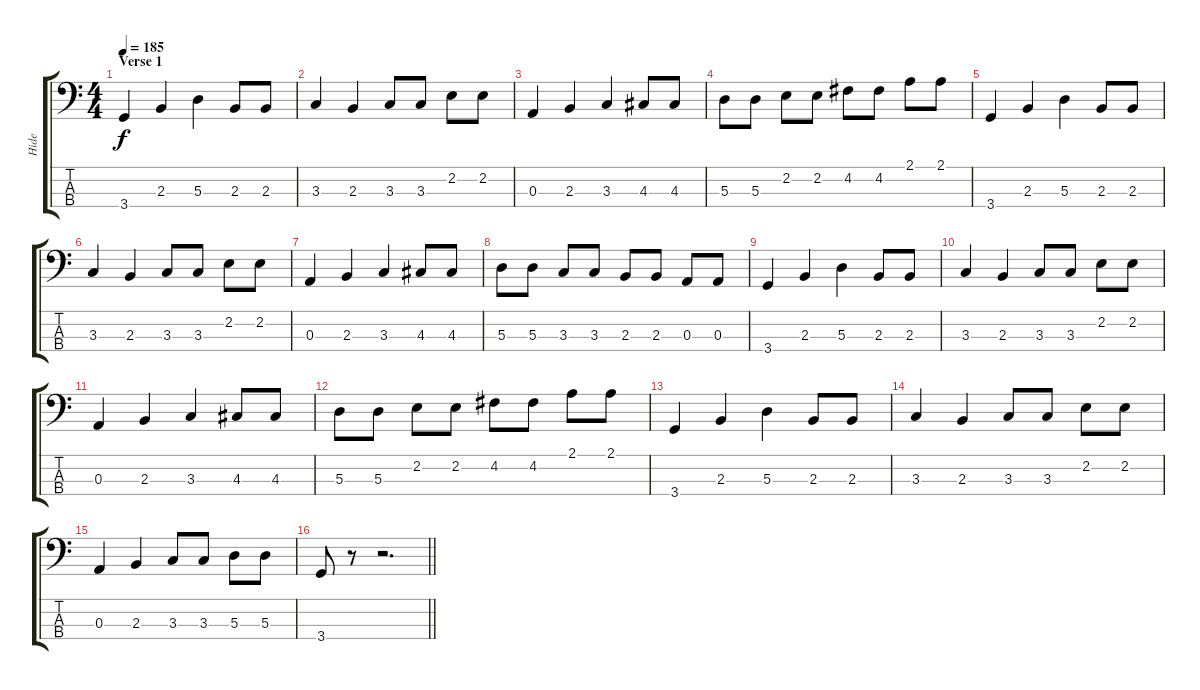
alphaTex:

\track ("Hide" "Hide") {instrument electricbasspick}
\staff {score tabs}
\tuning (G2 D2 A1 E1) {hide}
\ts (4 4)
\section ("" "Verse 1")
\tempo 185
\clef f4
\ks c
3.4.4{dy f} 2.3.4 5.3.4 2.3.8 2.3.8 |
3.3.4 2.3.4 3.3.8 3.3.8 2.2.8 2.2.8 |
0.3.4 2.3.4 3.3.4 4.3.8 4.3.8 |
5.3.8 5.3.8 2.2.8 2.2.8 4.2.8 4.2.8 2.1.8 2.1.8 |
3.4.4 2.3.4 5.3.4 2.3.8 2.3.8 |
3.3.4 2.3.4 3.3.8 3.3.8 2.2.8 2.2.8 |
0.3.4 2.3.4 3.3.4 4.3.8 4.3.8 |
5.3.8 5.3.8 3.3.8 3.3.8 2.3.8 2.3.8 0.3.8 0.3.8 |
3.4.4 2.3.4 5.3.4 2.3.8 2.3.8 |
3.3.4 2.3.4 3.3.8 3.3.8 2.2.8 2.2.8 |
0.3.4 2.3.4 3.3.4 4.3.8 4.3.8 |
5.3.8 5.3.8 2.2.8 2.2.8 4.2.8 4.2.8 2.1.8 2.1.8 |
3.4.4 2.3.4 5.3.4 2.3.8 2.3.8 |
3.3.4 2.3.4 3.3.8 3.3.8 2.2.8 2.2.8 |
0.3.4 2.3.4 3.3.8 3.3.8 5.3.8 5.3.8 |
\barLineRight lightlight
3.4.8 r.8 r.2{d}
